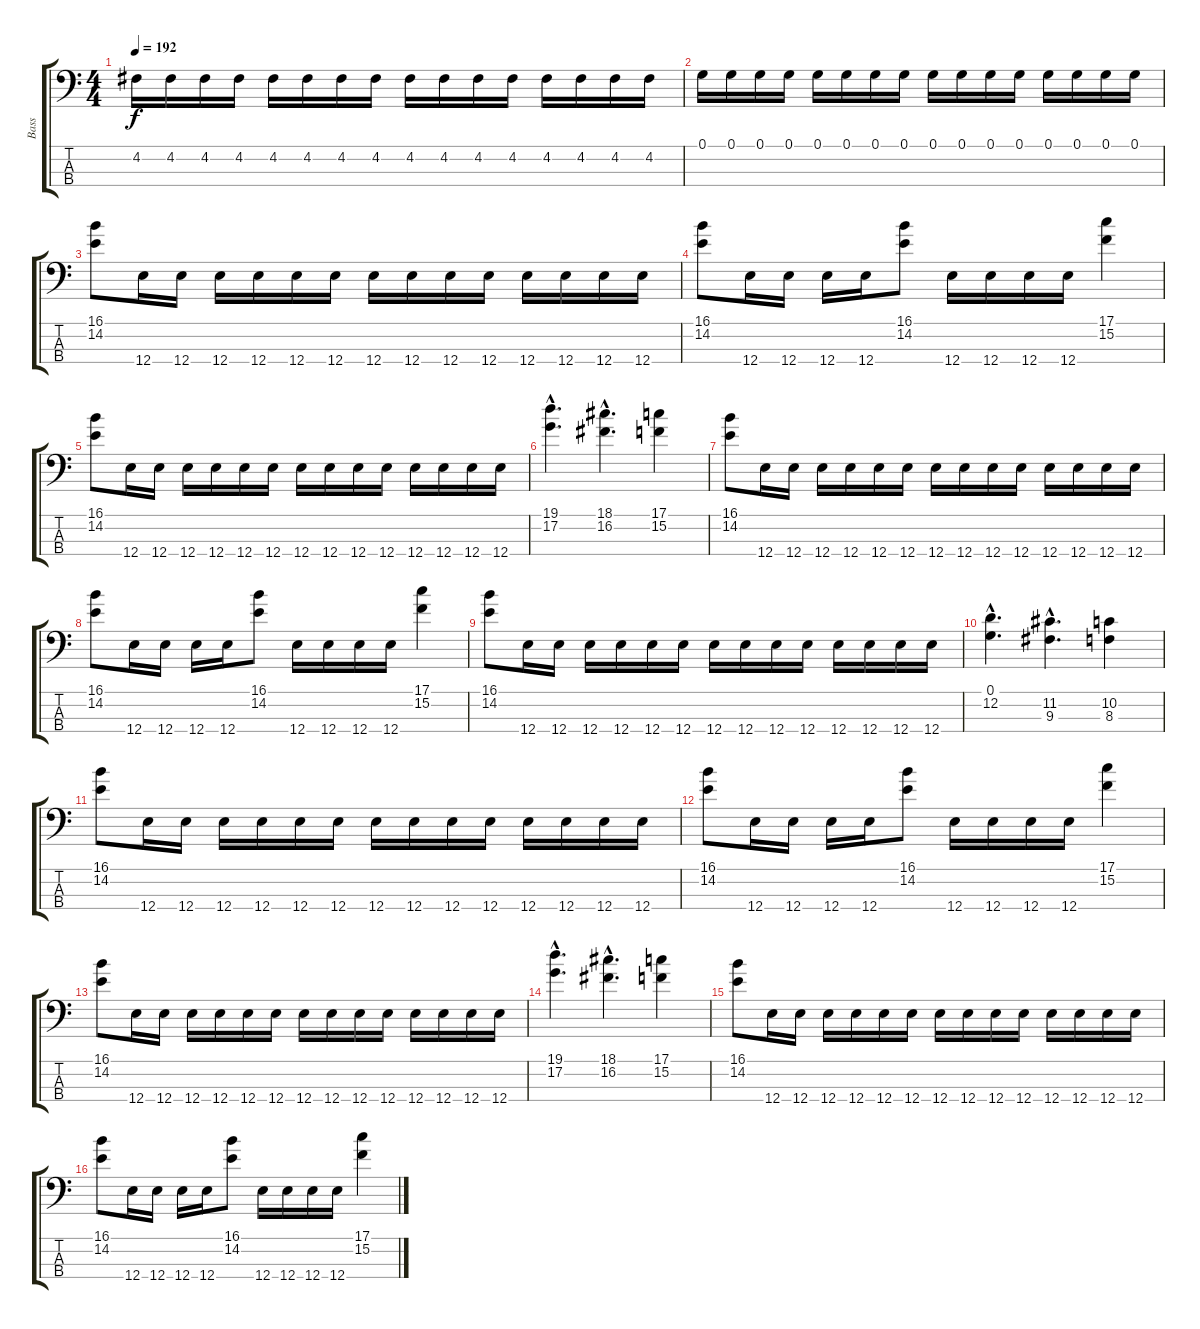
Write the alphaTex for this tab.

\track ("Bass" "Bass") {instrument electricbassfinger}
\staff {score tabs}
\tuning (G2 D2 A1 E1) {hide}
\ts (4 4)
\tempo 192
\clef f4
\ks c
4.2.16{dy f} 4.2.16 4.2.16 4.2.16 4.2.16 4.2.16 4.2.16 4.2.16 4.2.16 4.2.16 4.2.16 4.2.16 4.2.16 4.2.16 4.2.16 4.2.16 |
0.1.16 0.1.16 0.1.16 0.1.16 0.1.16 0.1.16 0.1.16 0.1.16 0.1.16 0.1.16 0.1.16 0.1.16 0.1.16 0.1.16 0.1.16 0.1.16 |
(16.1 14.2).8 12.4.16 12.4.16 12.4.16 12.4.16 12.4.16 12.4.16 12.4.16 12.4.16 12.4.16 12.4.16 12.4.16 12.4.16 12.4.16 12.4.16 |
(16.1 14.2).8 12.4.16 12.4.16 12.4.16 12.4.16 (16.1 14.2).8 12.4.16 12.4.16 12.4.16 12.4.16 (17.1 15.2).4 |
(16.1 14.2).8 12.4.16 12.4.16 12.4.16 12.4.16 12.4.16 12.4.16 12.4.16 12.4.16 12.4.16 12.4.16 12.4.16 12.4.16 12.4.16 12.4.16 |
(19.1{hac} 17.2{hac}).4{d} (18.1{hac} 16.2{hac}).4{d} (17.1 15.2).4 |
(16.1 14.2).8 12.4.16 12.4.16 12.4.16 12.4.16 12.4.16 12.4.16 12.4.16 12.4.16 12.4.16 12.4.16 12.4.16 12.4.16 12.4.16 12.4.16 |
(16.1 14.2).8 12.4.16 12.4.16 12.4.16 12.4.16 (16.1 14.2).8 12.4.16 12.4.16 12.4.16 12.4.16 (17.1 15.2).4 |
(16.1 14.2).8 12.4.16 12.4.16 12.4.16 12.4.16 12.4.16 12.4.16 12.4.16 12.4.16 12.4.16 12.4.16 12.4.16 12.4.16 12.4.16 12.4.16 |
(0.1{hac} 12.2{hac}).4{d} (11.2{hac} 9.3{hac}).4{d} (10.2 8.3).4 |
(16.1 14.2).8 12.4.16 12.4.16 12.4.16 12.4.16 12.4.16 12.4.16 12.4.16 12.4.16 12.4.16 12.4.16 12.4.16 12.4.16 12.4.16 12.4.16 |
(16.1 14.2).8 12.4.16 12.4.16 12.4.16 12.4.16 (16.1 14.2).8 12.4.16 12.4.16 12.4.16 12.4.16 (17.1 15.2).4 |
(16.1 14.2).8 12.4.16 12.4.16 12.4.16 12.4.16 12.4.16 12.4.16 12.4.16 12.4.16 12.4.16 12.4.16 12.4.16 12.4.16 12.4.16 12.4.16 |
(19.1{hac} 17.2{hac}).4{d} (18.1{hac} 16.2{hac}).4{d} (17.1 15.2).4 |
(16.1 14.2).8 12.4.16 12.4.16 12.4.16 12.4.16 12.4.16 12.4.16 12.4.16 12.4.16 12.4.16 12.4.16 12.4.16 12.4.16 12.4.16 12.4.16 |
(16.1 14.2).8 12.4.16 12.4.16 12.4.16 12.4.16 (16.1 14.2).8 12.4.16 12.4.16 12.4.16 12.4.16 (17.1 15.2).4
